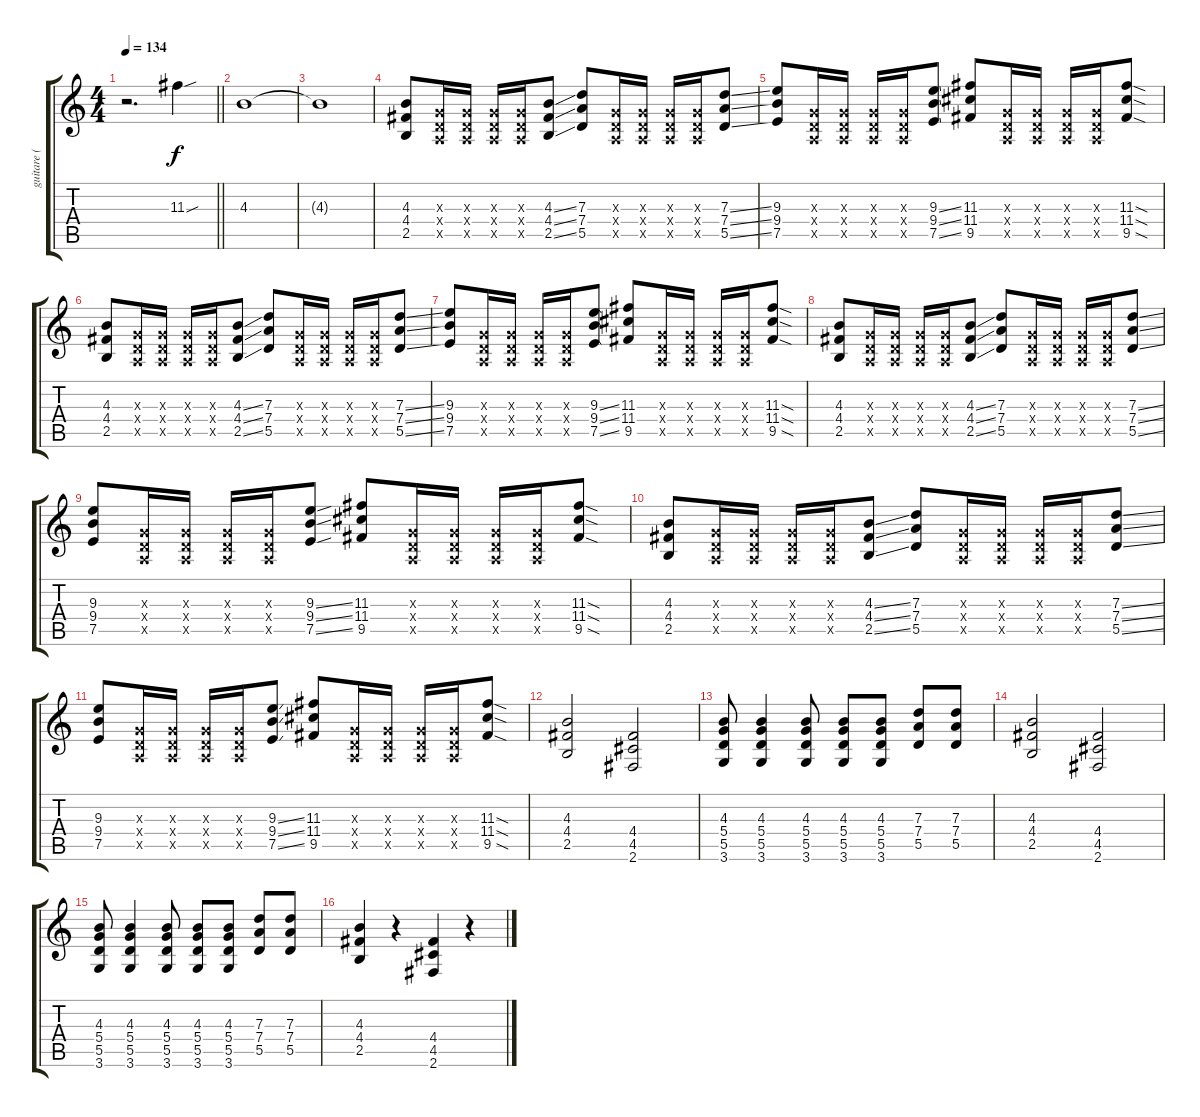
\track ("guitare ( Marie-Eve ) " "guitare ( ") {instrument overdrivenguitar}
\staff {score tabs}
\tuning (E4 B3 G3 D3 A2 E2) {hide}
\ts (4 4)
\tempo 134
\clef g2
\barLineRight lightlight
\ks c
r.2{d dy f} 11.3{sou}.4 |
4.3.1 |
4.3{t}.1 |
(4.3 4.4 2.5).8 (0.3{x} 0.4{x} 0.5{x}).16 (0.3{x} 0.4{x} 0.5{x}).16 (0.3{x} 0.4{x} 0.5{x}).16 (0.3{x} 0.4{x} 0.5{x}).16 (4.3{ss} 4.4{ss} 2.5{ss}).8 (7.3 7.4 5.5).8 (0.3{x} 0.4{x} 0.5{x}).16 (0.3{x} 0.4{x} 0.5{x}).16 (0.3{x} 0.4{x} 0.5{x}).16 (0.3{x} 0.4{x} 0.5{x}).16 (7.3{ss} 7.4{ss} 5.5{ss}).8 |
(9.3 9.4 7.5).8 (0.3{x} 0.4{x} 0.5{x}).16 (0.3{x} 0.4{x} 0.5{x}).16 (0.3{x} 0.4{x} 0.5{x}).16 (0.3{x} 0.4{x} 0.5{x}).16 (9.3{ss} 9.4{ss} 7.5{ss}).8 (11.3 11.4 9.5).8 (0.3{x} 0.4{x} 0.5{x}).16 (0.3{x} 0.4{x} 0.5{x}).16 (0.3{x} 0.4{x} 0.5{x}).16 (0.3{x} 0.4{x} 0.5{x}).16 (11.3{sod} 11.4{sod} 9.5{sod}).8 |
(4.3 4.4 2.5).8 (0.3{x} 0.4{x} 0.5{x}).16 (0.3{x} 0.4{x} 0.5{x}).16 (0.3{x} 0.4{x} 0.5{x}).16 (0.3{x} 0.4{x} 0.5{x}).16 (4.3{ss} 4.4{ss} 2.5{ss}).8 (7.3 7.4 5.5).8 (0.3{x} 0.4{x} 0.5{x}).16 (0.3{x} 0.4{x} 0.5{x}).16 (0.3{x} 0.4{x} 0.5{x}).16 (0.3{x} 0.4{x} 0.5{x}).16 (7.3{ss} 7.4{ss} 5.5{ss}).8 |
(9.3 9.4 7.5).8 (0.3{x} 0.4{x} 0.5{x}).16 (0.3{x} 0.4{x} 0.5{x}).16 (0.3{x} 0.4{x} 0.5{x}).16 (0.3{x} 0.4{x} 0.5{x}).16 (9.3{ss} 9.4{ss} 7.5{ss}).8 (11.3 11.4 9.5).8 (0.3{x} 0.4{x} 0.5{x}).16 (0.3{x} 0.4{x} 0.5{x}).16 (0.3{x} 0.4{x} 0.5{x}).16 (0.3{x} 0.4{x} 0.5{x}).16 (11.3{sod} 11.4{sod} 9.5{sod}).8 |
(4.3 4.4 2.5).8 (0.3{x} 0.4{x} 0.5{x}).16 (0.3{x} 0.4{x} 0.5{x}).16 (0.3{x} 0.4{x} 0.5{x}).16 (0.3{x} 0.4{x} 0.5{x}).16 (4.3{ss} 4.4{ss} 2.5{ss}).8 (7.3 7.4 5.5).8 (0.3{x} 0.4{x} 0.5{x}).16 (0.3{x} 0.4{x} 0.5{x}).16 (0.3{x} 0.4{x} 0.5{x}).16 (0.3{x} 0.4{x} 0.5{x}).16 (7.3{ss} 7.4{ss} 5.5{ss}).8 |
(9.3 9.4 7.5).8 (0.3{x} 0.4{x} 0.5{x}).16 (0.3{x} 0.4{x} 0.5{x}).16 (0.3{x} 0.4{x} 0.5{x}).16 (0.3{x} 0.4{x} 0.5{x}).16 (9.3{ss} 9.4{ss} 7.5{ss}).8 (11.3 11.4 9.5).8 (0.3{x} 0.4{x} 0.5{x}).16 (0.3{x} 0.4{x} 0.5{x}).16 (0.3{x} 0.4{x} 0.5{x}).16 (0.3{x} 0.4{x} 0.5{x}).16 (11.3{sod} 11.4{sod} 9.5{sod}).8 |
(4.3 4.4 2.5).8 (0.3{x} 0.4{x} 0.5{x}).16 (0.3{x} 0.4{x} 0.5{x}).16 (0.3{x} 0.4{x} 0.5{x}).16 (0.3{x} 0.4{x} 0.5{x}).16 (4.3{ss} 4.4{ss} 2.5{ss}).8 (7.3 7.4 5.5).8 (0.3{x} 0.4{x} 0.5{x}).16 (0.3{x} 0.4{x} 0.5{x}).16 (0.3{x} 0.4{x} 0.5{x}).16 (0.3{x} 0.4{x} 0.5{x}).16 (7.3{ss} 7.4{ss} 5.5{ss}).8 |
(9.3 9.4 7.5).8 (0.3{x} 0.4{x} 0.5{x}).16 (0.3{x} 0.4{x} 0.5{x}).16 (0.3{x} 0.4{x} 0.5{x}).16 (0.3{x} 0.4{x} 0.5{x}).16 (9.3{ss} 9.4{ss} 7.5{ss}).8 (11.3 11.4 9.5).8 (0.3{x} 0.4{x} 0.5{x}).16 (0.3{x} 0.4{x} 0.5{x}).16 (0.3{x} 0.4{x} 0.5{x}).16 (0.3{x} 0.4{x} 0.5{x}).16 (11.3{sod} 11.4{sod} 9.5{sod}).8 |
(4.3 4.4 2.5).2 (4.4 4.5 2.6).2 |
(4.3 5.4 5.5 3.6).8 (4.3 5.4 5.5 3.6).4 (4.3 5.4 5.5 3.6).8 (4.3 5.4 5.5 3.6).8 (4.3 5.4 5.5 3.6).8 (7.3 7.4 5.5).8 (7.3 7.4 5.5).8 |
(4.3 4.4 2.5).2 (4.4 4.5 2.6).2 |
(4.3 5.4 5.5 3.6).8 (4.3 5.4 5.5 3.6).4 (4.3 5.4 5.5 3.6).8 (4.3 5.4 5.5 3.6).8 (4.3 5.4 5.5 3.6).8 (7.3 7.4 5.5).8 (7.3 7.4 5.5).8 |
(4.3 4.4 2.5).4 r.4 (4.4 4.5 2.6).4 r.4
